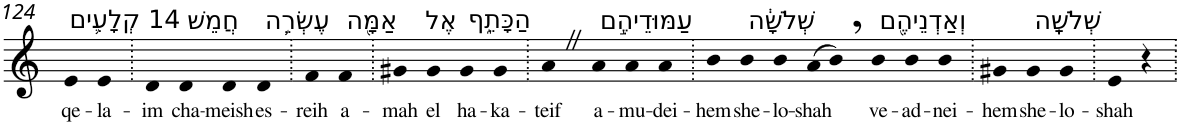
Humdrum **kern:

**kern	**text
*part1	*part1
*staff1	*staff1
*I"Piano	*
*I'Pno	*
!!LO:PB:g=z
*clefG2	*
*k[]	*
=124	=124
!LO:TX:a:t=14 קְלָעִ֛ים	!
!	!LO:LY:b
4e	qe-
!	!LO:LY:b
4e	-la-
=125.	=125.
!	!LO:LY:b
4d	-im
!LO:TX:a:t=חֲמֵשׁ	!
!	!LO:LY:b
4d	cha-
!	!LO:LY:b
4d	-meish
!LO:TX:a:t=עֶשְׂרֵ֥ה	!
!	!LO:LY:b
4d	es-
=126.	=126.
!	!LO:LY:b
4f	-reih
!LO:TX:a:t=אַמָּ֖ה	!
!	!LO:LY:b
4f	a-
=127.	=127.
!	!LO:LY:b
4g#X	-mah
!LO:TX:a:t=אֶל	!
!	!LO:LY:b
4g#	el
!LO:TX:a:t=הַכָּתֵ֑ף	!
!	!LO:LY:b
4g#	ha-
!	!LO:LY:b
4g#	-ka-
=128.	=128.
!	!LO:LY:b
4aZ	-teif
!LO:TX:a:t=עַמּוּדֵיהֶ֣ם	!
!	!LO:LY:b
4a	a-
!	!LO:LY:b
4a	-mu-
!	!LO:LY:b
4a	-dei-
=129.	=129.
!	!LO:LY:b
4b	-hem
!LO:TX:a:t=שְׁלֹשָׁ֔ה	!
!	!LO:LY:b
4b	she-
!	!LO:LY:b
4b	-lo-
!	!LO:LY:b
(8a	-shah
8b,)	.
!LO:TX:a:t=וְאַדְנֵיהֶ֖ם	!
!	!LO:LY:b
4b	ve-
!	!LO:LY:b
4b	-ad-
!	!LO:LY:b
4b	-nei-
=130.	=130.
!	!LO:LY:b
4g#X	-hem
!LO:TX:a:t=שְׁלֹשָֽׁה	!
!	!LO:LY:b
4g#	she-
!	!LO:LY:b
4g#	-lo-
=131.	=131.
!	!LO:LY:b
4e	-shah
4r	.
=.	=.
*-	*-
